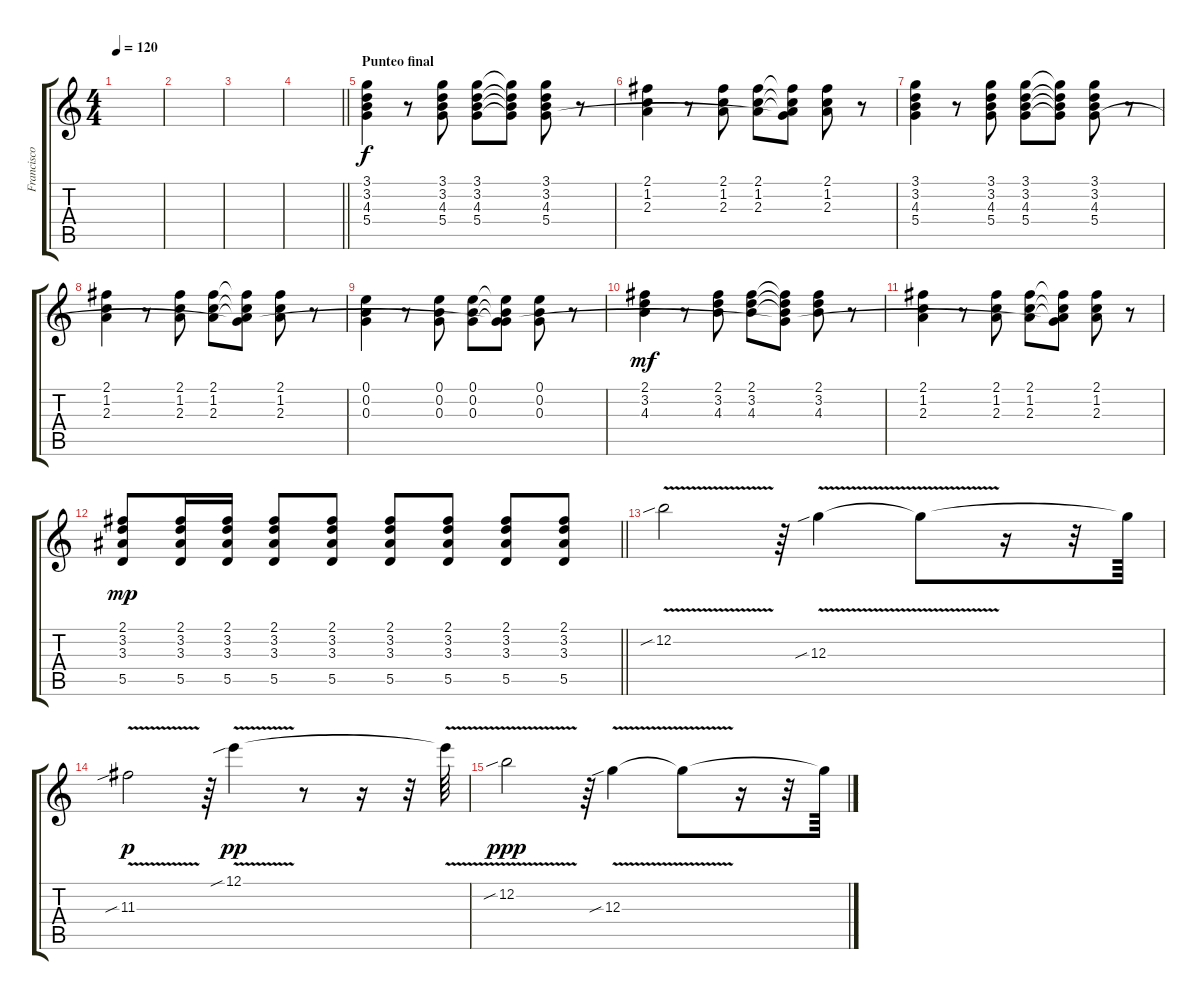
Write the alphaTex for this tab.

\track ("Francisco Durán" "Francisco ") {instrument acousticguitarsteel}
\staff {score tabs}
\tuning (E4 B3 G3 D3 A2 E2) {hide}
\ts (4 4)
\tempo 120
\clef g2
\ks c
|
|
|
\barLineRight lightlight
|
\section ("" "Punteo final")
(3.1 3.2 4.3 5.4).4{dy f} r.8 (3.1 3.2 4.3 5.4).8 (3.1 3.2 4.3 5.4).8 (3.1{t} 3.2{t} 4.3{t} 5.4{t}).8 (3.1 3.2 4.3 5.4).8 r.8 |
(2.1 1.2 2.3).4 r.8 (2.1 1.2 2.3).8 (2.1 1.2 2.3).8 (2.1{t} 1.2{t} 2.3{t} 5.4{t}).8 (2.1 1.2 2.3).8 r.8 |
(3.1 3.2 4.3 5.4).4 r.8 (3.1 3.2 4.3 5.4).8 (3.1 3.2 4.3 5.4).8 (3.1{t} 3.2{t} 4.3{t} 5.4{t}).8 (3.1 3.2 4.3 5.4).8 r.8 |
(2.1 1.2 2.3).4 r.8 (2.1 1.2 2.3).8 (2.1 1.2 2.3).8 (2.1{t} 1.2{t} 2.3{t} 5.4{t}).8 (2.1 1.2 2.3).8 r.8 |
(0.1 0.2 0.3).4 r.8 (0.1 0.2 0.3).8 (0.1 0.2 0.3).8 (0.1{t} 0.2{t} 0.3{t} 5.4{t}).8 (0.1 0.2 0.3).8 r.8 |
(2.1 3.2 4.3).4{dy mf} r.8 (2.1 3.2 4.3).8 (2.1 3.2 4.3).8 (2.1{t} 3.2{t} 4.3{t} 5.4{t}).8 (2.1 3.2 4.3).8 r.8 |
(2.1 1.2 2.3).4 r.8 (2.1 1.2 2.3).8 (2.1 1.2 2.3).8 (2.1{t} 1.2{t} 2.3{t} 5.4{t}).8 (2.1 1.2 2.3).8 r.8 |
\barLineRight lightlight
(2.1 3.2 3.3 5.5).8{dy mp} (2.1 3.2 3.3 5.5).16 (2.1 3.2 3.3 5.5).16 (2.1 3.2 3.3 5.5).8 (2.1 3.2 3.3 5.5).8 (2.1 3.2 3.3 5.5).8 (2.1 3.2 3.3 5.5).8 (2.1 3.2 3.3 5.5).8 (2.1 3.2 3.3 5.5).8 |
12.2{v sib}.2 r.64 12.3{v sib}.4 12.3{t}.8 r.16 r.32 12.3{t}.64 |
11.3{v sib}.2{dy p} r.64 12.1{v sib}.4{dy pp} r.8 r.16 r.32 12.1{t}.64 |
12.2{v sib}.2{dy ppp} r.64 12.3{v sib}.4 12.3{t}.8 r.16 r.32 12.3{t}.64
